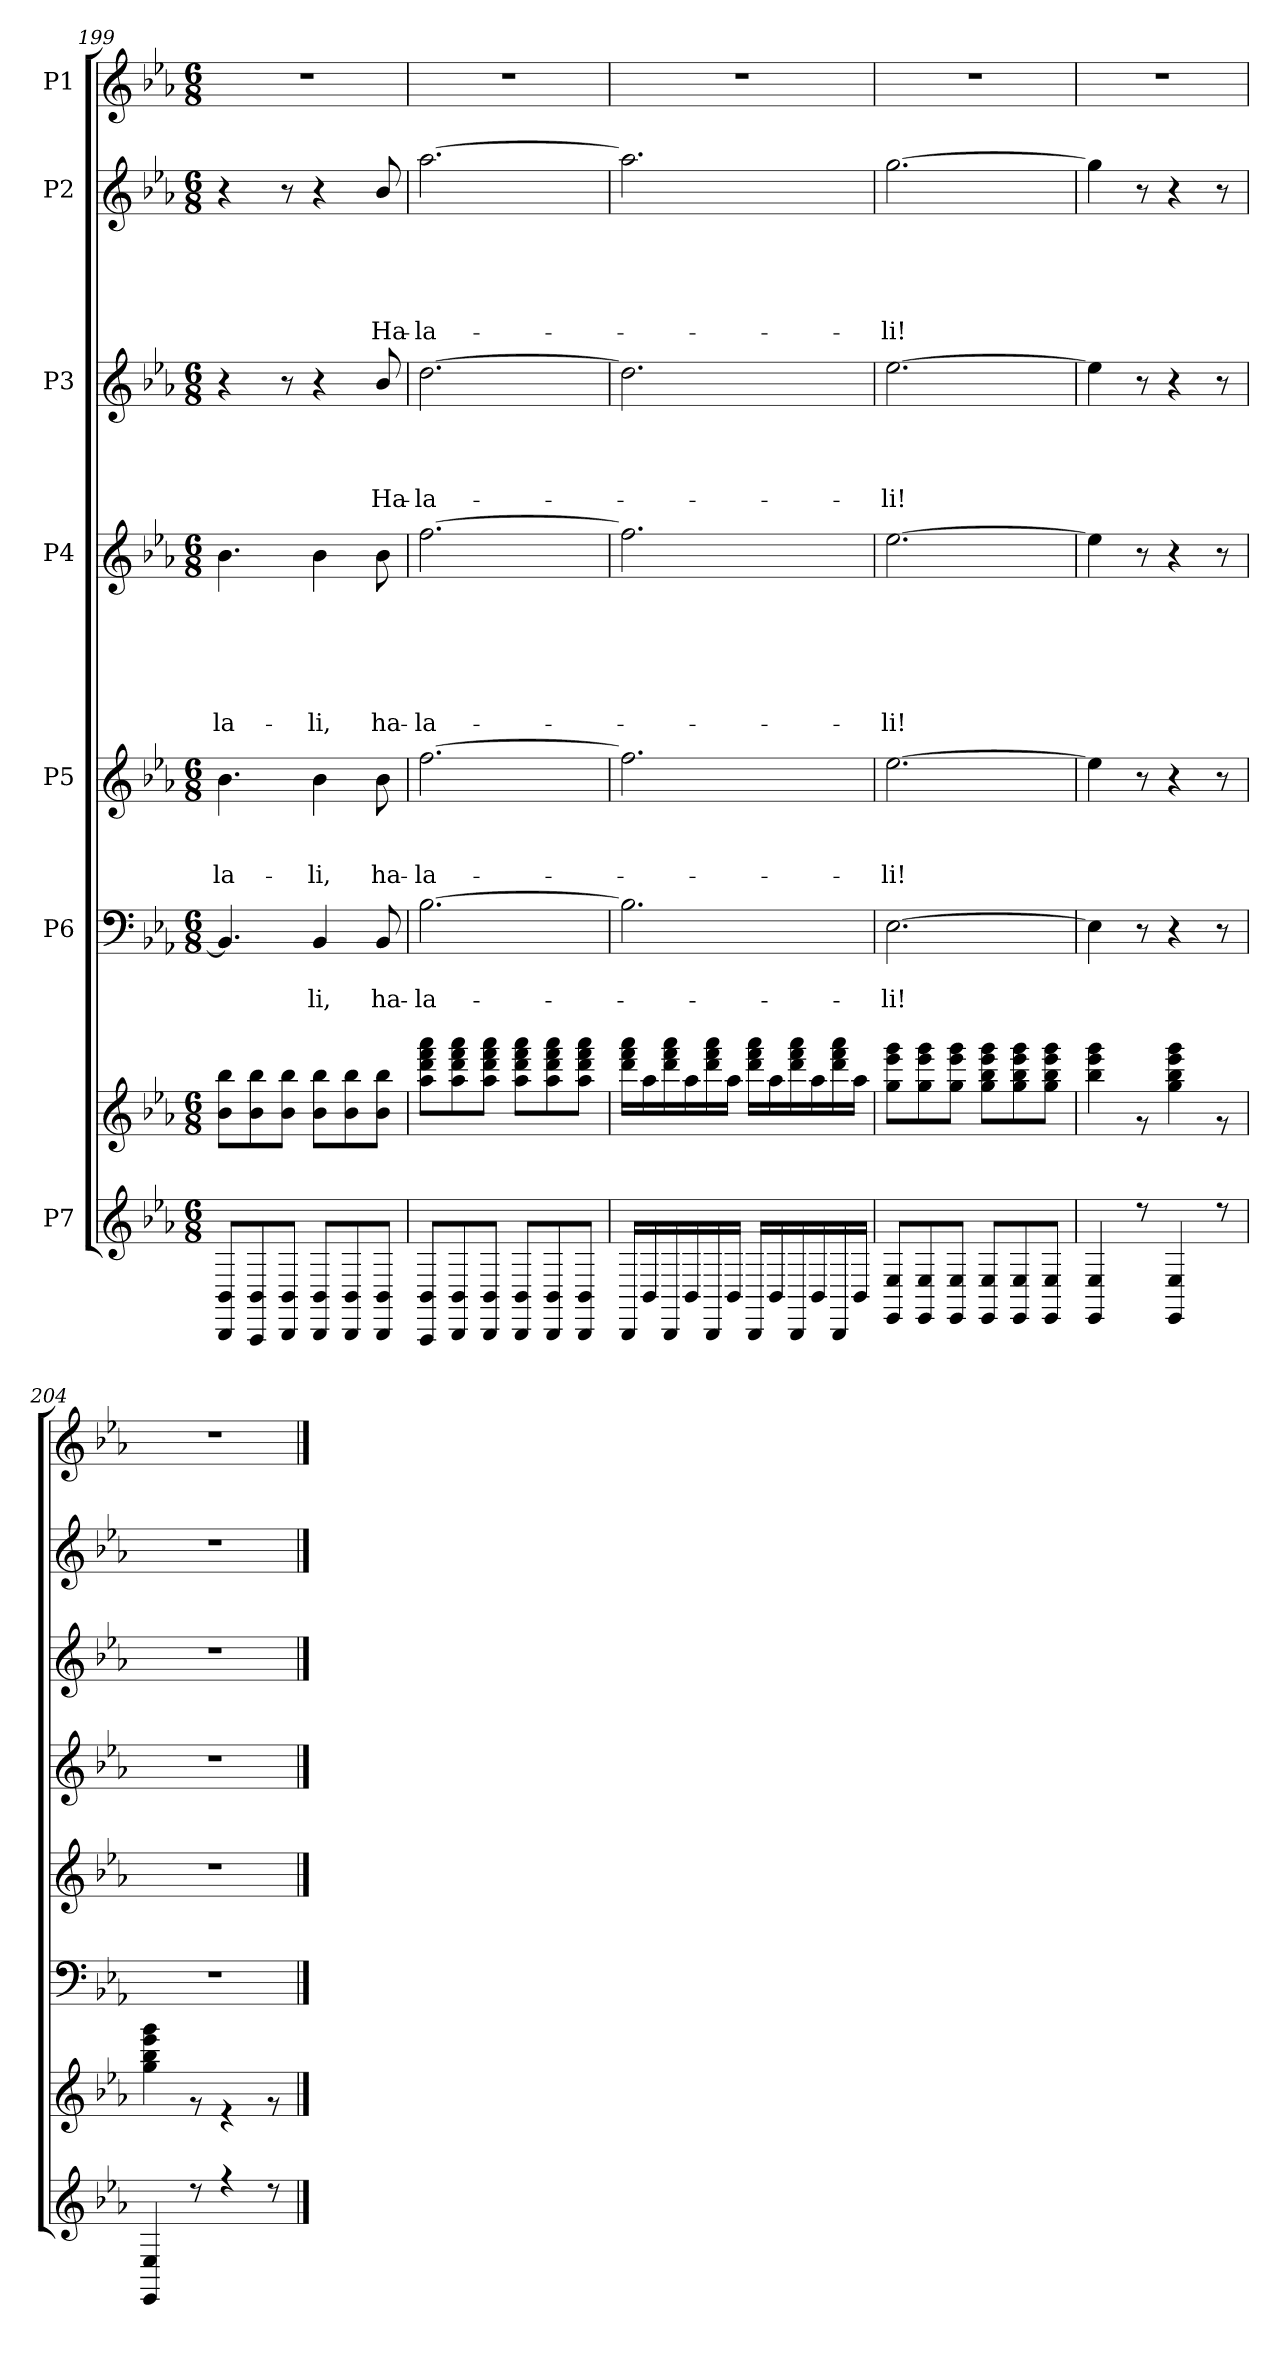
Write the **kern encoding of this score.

**kern	**kern	**kern	**text	**text	**kern	**text	**text	**text	**kern	**text	**text	**text	**text	**text	**text	**kern	**text	**text	**text	**text	**kern	**text	**text	**text	**text	**text	**kern
*part7	*part7	*part6	*part6	*part6	*part5	*part5	*part5	*part5	*part4	*part4	*part4	*part4	*part4	*part4	*part4	*part3	*part3	*part3	*part3	*part3	*part2	*part2	*part2	*part2	*part2	*part2	*part1
*staff8	*staff7	*staff6	*staff6	*staff6	*staff5	*staff5	*staff5	*staff5	*staff4	*staff4	*staff4	*staff4	*staff4	*staff4	*staff4	*staff3	*staff3	*staff3	*staff3	*staff3	*staff2	*staff2	*staff2	*staff2	*staff2	*staff2	*staff1
*I"P7	*	*I"P6	*	*	*I"P5	*	*	*	*I"P4	*	*	*	*	*	*	*I"P3	*	*	*	*	*I"P2	*	*	*	*	*	*I"P1
!!LO:PB:g=z
*clefG2	*clefG2	*clefF4	*	*	*clefG2	*	*	*	*clefG2	*	*	*	*	*	*	*clefG2	*	*	*	*	*clefG2	*	*	*	*	*	*clefG2
*	*	*	*	*	*ITrd7c12	*	*	*	*ITrd7c12	*	*	*	*	*	*	*	*	*	*	*	*	*	*	*	*	*	*ITrd7c12
*k[b-e-a-]	*k[b-e-a-]	*k[b-e-a-]	*	*	*k[b-e-a-]	*	*	*	*k[b-e-a-]	*	*	*	*	*	*	*k[b-e-a-]	*	*	*	*	*k[b-e-a-]	*	*	*	*	*	*k[b-e-a-]
*E-:	*E-:	*E-:	*	*	*E-:	*	*	*	*E-:	*	*	*	*	*	*	*E-:	*	*	*	*	*E-:	*	*	*	*	*	*E-:
*M6/8	*M6/8	*M6/8	*	*	*M6/8	*	*	*	*M6/8	*	*	*	*	*	*	*M6/8	*	*	*	*	*M6/8	*	*	*	*	*	*M6/8
=199	=199	=199	=199	=199	=199	=199	=199	=199	=199	=199	=199	=199	=199	=199	=199	=199	=199	=199	=199	=199	=199	=199	=199	=199	=199	=199	=199
*^	*^	*	*	*	*	*	*	*	*	*	*	*	*	*	*	*	*	*	*	*	*	*	*	*	*	*	*
!	!	!	!	!	!	!	!	!	!	!LO:LY:b	!	!	!	!	!	!	!LO:LY:b	!	!	!	!	!	!	!	!	!	!	!	!LO:N:vis=1
8BBB-/ 8BB-/L	2.ryy	2.ryy	8b-\ 8bb-\L	4.BB-/]	.	.	4.B-\	.	.	-la-	4.B-\	.	.	.	.	.	-la-	4r	.	.	.	.	4r	.	.	.	.	.	2.r
8AAA-/ 8BB-/	.	.	8b-\ 8bb-\	.	.	.	.	.	.	.	.	.	.	.	.	.	.	.	.	.	.	.	.	.	.	.	.	.	.
8BBB-/ 8BB-/J	.	.	8b-\ 8bb-\J	.	.	.	.	.	.	.	.	.	.	.	.	.	.	8r	.	.	.	.	8r	.	.	.	.	.	.
!	!	!	!	!	!	!LO:LY:b	!	!	!	!LO:LY:b	!	!	!	!	!	!	!LO:LY:b	!	!	!	!	!	!	!	!	!	!	!	!
8BBB-/ 8BB-/L	.	.	8b-\ 8bb-\L	4BB-/	.	-li,	4B-\	.	.	-li,	4B-\	.	.	.	.	.	-li,	4r	.	.	.	.	4r	.	.	.	.	.	.
8BBB-/ 8BB-/	.	.	8b-\ 8bb-\	.	.	.	.	.	.	.	.	.	.	.	.	.	.	.	.	.	.	.	.	.	.	.	.	.	.
!	!	!	!	!	!	!LO:LY:b	!	!	!	!LO:LY:b	!	!	!	!	!	!	!LO:LY:b	!	!	!	!	!LO:LY:b	!	!	!	!	!	!LO:LY:b	!
8BBB-/ 8BB-/J	.	.	8b-\ 8bb-\J	8BB-/	.	ha-	8B-\	.	.	ha-	8B-\	.	.	.	.	.	ha-	8b-/	.	.	.	Ha-	8b-/	.	.	.	.	Ha-	.
=200	=200	=200	=200	=200	=200	=200	=200	=200	=200	=200	=200	=200	=200	=200	=200	=200	=200	=200	=200	=200	=200	=200	=200	=200	=200	=200	=200	=200	=200
!	!	!	!	!	!	!LO:LY:b	!	!	!	!LO:LY:b	!	!	!	!	!	!	!LO:LY:b	!	!	!	!	!LO:LY:b	!	!	!	!	!	!LO:LY:b	!LO:N:vis=1
8AAA-/ 8BB-/L	2.ryy	2.ryy	8aa-\ 8ddd\ 8fff\ 8aaa-\L	[>2.B-\	.	-la-	[>2.f\	.	.	-la-	[>2.f\	.	.	.	.	.	-la-	[>2.dd\	.	.	.	-la-	[>2.aa-\	.	.	.	.	-la-	2.r
8BBB-/ 8BB-/	.	.	8aa-\ 8ddd\ 8fff\ 8aaa-\	.	.	.	.	.	.	.	.	.	.	.	.	.	.	.	.	.	.	.	.	.	.	.	.	.	.
8BBB-/ 8BB-/J	.	.	8aa-\ 8ddd\ 8fff\ 8aaa-\J	.	.	.	.	.	.	.	.	.	.	.	.	.	.	.	.	.	.	.	.	.	.	.	.	.	.
8BBB-/ 8BB-/L	.	.	8aa-\ 8ddd\ 8fff\ 8aaa-\L	.	.	.	.	.	.	.	.	.	.	.	.	.	.	.	.	.	.	.	.	.	.	.	.	.	.
8BBB-/ 8BB-/	.	.	8aa-\ 8ddd\ 8fff\ 8aaa-\	.	.	.	.	.	.	.	.	.	.	.	.	.	.	.	.	.	.	.	.	.	.	.	.	.	.
8BBB-/ 8BB-/J	.	.	8aa-\ 8ddd\ 8fff\ 8aaa-\J	.	.	.	.	.	.	.	.	.	.	.	.	.	.	.	.	.	.	.	.	.	.	.	.	.	.
=201	=201	=201	=201	=201	=201	=201	=201	=201	=201	=201	=201	=201	=201	=201	=201	=201	=201	=201	=201	=201	=201	=201	=201	=201	=201	=201	=201	=201	=201
!	!	!	!	!	!	!	!	!	!	!	!	!	!	!	!	!	!	!	!	!	!	!	!	!	!	!	!	!	!LO:N:vis=1
16BBB-/LL	2.ryy	2.ryy	16ddd\ 16fff\ 16aaa-\LL	2.B-\]	.	.	2.f\]	.	.	.	2.f\]	.	.	.	.	.	.	2.dd\]	.	.	.	.	2.aa-\]	.	.	.	.	.	2.r
16BB-/	.	.	16aa-\	.	.	.	.	.	.	.	.	.	.	.	.	.	.	.	.	.	.	.	.	.	.	.	.	.	.
16BBB-/	.	.	16ddd\ 16fff\ 16aaa-\	.	.	.	.	.	.	.	.	.	.	.	.	.	.	.	.	.	.	.	.	.	.	.	.	.	.
16BB-/	.	.	16aa-\	.	.	.	.	.	.	.	.	.	.	.	.	.	.	.	.	.	.	.	.	.	.	.	.	.	.
16BBB-/	.	.	16ddd\ 16fff\ 16aaa-\	.	.	.	.	.	.	.	.	.	.	.	.	.	.	.	.	.	.	.	.	.	.	.	.	.	.
16BB-/JJ	.	.	16aa-\JJ	.	.	.	.	.	.	.	.	.	.	.	.	.	.	.	.	.	.	.	.	.	.	.	.	.	.
16BBB-/LL	.	.	16ddd\ 16fff\ 16aaa-\LL	.	.	.	.	.	.	.	.	.	.	.	.	.	.	.	.	.	.	.	.	.	.	.	.	.	.
16BB-/	.	.	16aa-\	.	.	.	.	.	.	.	.	.	.	.	.	.	.	.	.	.	.	.	.	.	.	.	.	.	.
16BBB-/	.	.	16ddd\ 16fff\ 16aaa-\	.	.	.	.	.	.	.	.	.	.	.	.	.	.	.	.	.	.	.	.	.	.	.	.	.	.
16BB-/	.	.	16aa-\	.	.	.	.	.	.	.	.	.	.	.	.	.	.	.	.	.	.	.	.	.	.	.	.	.	.
16BBB-/	.	.	16ddd\ 16fff\ 16aaa-\	.	.	.	.	.	.	.	.	.	.	.	.	.	.	.	.	.	.	.	.	.	.	.	.	.	.
16BB-/JJ	.	.	16aa-\JJ	.	.	.	.	.	.	.	.	.	.	.	.	.	.	.	.	.	.	.	.	.	.	.	.	.	.
=202	=202	=202	=202	=202	=202	=202	=202	=202	=202	=202	=202	=202	=202	=202	=202	=202	=202	=202	=202	=202	=202	=202	=202	=202	=202	=202	=202	=202	=202
!	!	!	!	!	!	!LO:LY:b	!	!	!	!LO:LY:b	!	!	!	!	!	!	!LO:LY:b	!	!	!	!	!LO:LY:b	!	!	!	!	!	!LO:LY:b	!LO:N:vis=1
8EE-/ 8E-/L	2.ryy	2.ryy	8gg\ 8eee-\ 8ggg\L	[>2.E-\	.	-li!	[>2.e-\	.	.	-li!	[>2.e-\	.	.	.	.	.	-li!	[>2.ee-\	.	.	.	-li!	[>2.gg\	.	.	.	.	-li!	2.r
8EE-/ 8E-/	.	.	8gg\ 8eee-\ 8ggg\	.	.	.	.	.	.	.	.	.	.	.	.	.	.	.	.	.	.	.	.	.	.	.	.	.	.
8EE-/ 8E-/J	.	.	8gg\ 8eee-\ 8ggg\J	.	.	.	.	.	.	.	.	.	.	.	.	.	.	.	.	.	.	.	.	.	.	.	.	.	.
8EE-/ 8E-/L	.	.	8gg\ 8bb-\ 8eee-\ 8ggg\L	.	.	.	.	.	.	.	.	.	.	.	.	.	.	.	.	.	.	.	.	.	.	.	.	.	.
8EE-/ 8E-/	.	.	8gg\ 8bb-\ 8eee-\ 8ggg\	.	.	.	.	.	.	.	.	.	.	.	.	.	.	.	.	.	.	.	.	.	.	.	.	.	.
8EE-/ 8E-/J	.	.	8gg\ 8bb-\ 8eee-\ 8ggg\J	.	.	.	.	.	.	.	.	.	.	.	.	.	.	.	.	.	.	.	.	.	.	.	.	.	.
=203	=203	=203	=203	=203	=203	=203	=203	=203	=203	=203	=203	=203	=203	=203	=203	=203	=203	=203	=203	=203	=203	=203	=203	=203	=203	=203	=203	=203	=203
!	!	!	!	!	!	!	!	!	!	!	!	!	!	!	!	!	!	!	!	!	!	!	!	!	!	!	!	!	!LO:N:vis=1
4EE-/ 4E-/	2.ryy	2.ryy	4bb-\ 4eee-\ 4ggg\	4E-\]	.	.	4e-\]	.	.	.	4e-\]	.	.	.	.	.	.	4ee-\]	.	.	.	.	4gg\]	.	.	.	.	.	2.r
8r	.	.	8r	8r	.	.	8r	.	.	.	8r	.	.	.	.	.	.	8r	.	.	.	.	8r	.	.	.	.	.	.
4EE-/ 4E-/	.	.	4gg\ 4bb-\ 4eee-\ 4ggg\	4r	.	.	4r	.	.	.	4r	.	.	.	.	.	.	4r	.	.	.	.	4r	.	.	.	.	.	.
8r	.	.	8r	8r	.	.	8r	.	.	.	8r	.	.	.	.	.	.	8r	.	.	.	.	8r	.	.	.	.	.	.
=204	=204	=204	=204	=204	=204	=204	=204	=204	=204	=204	=204	=204	=204	=204	=204	=204	=204	=204	=204	=204	=204	=204	=204	=204	=204	=204	=204	=204	=204
!	!	!	!	!LO:N:vis=1	!	!	!LO:N:vis=1	!	!	!	!	!	!	!	!	!	!	!LO:N:vis=1	!	!	!	!	!LO:N:vis=1	!	!	!	!	!	!LO:N:vis=1
4EE-/ 4E-/	2.ryy	2.ryy	4gg\ 4bb-\ 4eee-\ 4ggg\	2.r	.	.	2.r	.	.	.	2.r	.	.	.	.	.	.	2.r	.	.	.	.	2.r	.	.	.	.	.	2.r
8r	.	.	8r	.	.	.	.	.	.	.	.	.	.	.	.	.	.	.	.	.	.	.	.	.	.	.	.	.	.
4r	.	.	4r	.	.	.	.	.	.	.	.	.	.	.	.	.	.	.	.	.	.	.	.	.	.	.	.	.	.
8r	.	.	8r	.	.	.	.	.	.	.	.	.	.	.	.	.	.	.	.	.	.	.	.	.	.	.	.	.	.
*v	*v	*	*	*	*	*	*	*	*	*	*	*	*	*	*	*	*	*	*	*	*	*	*	*	*	*	*	*	*
*	*v	*v	*	*	*	*	*	*	*	*	*	*	*	*	*	*	*	*	*	*	*	*	*	*	*	*	*	*
==	==	==	==	==	==	==	==	==	==	==	==	==	==	==	==	==	==	==	==	==	==	==	==	==	==	==	==
*-	*-	*-	*-	*-	*-	*-	*-	*-	*-	*-	*-	*-	*-	*-	*-	*-	*-	*-	*-	*-	*-	*-	*-	*-	*-	*-	*-
